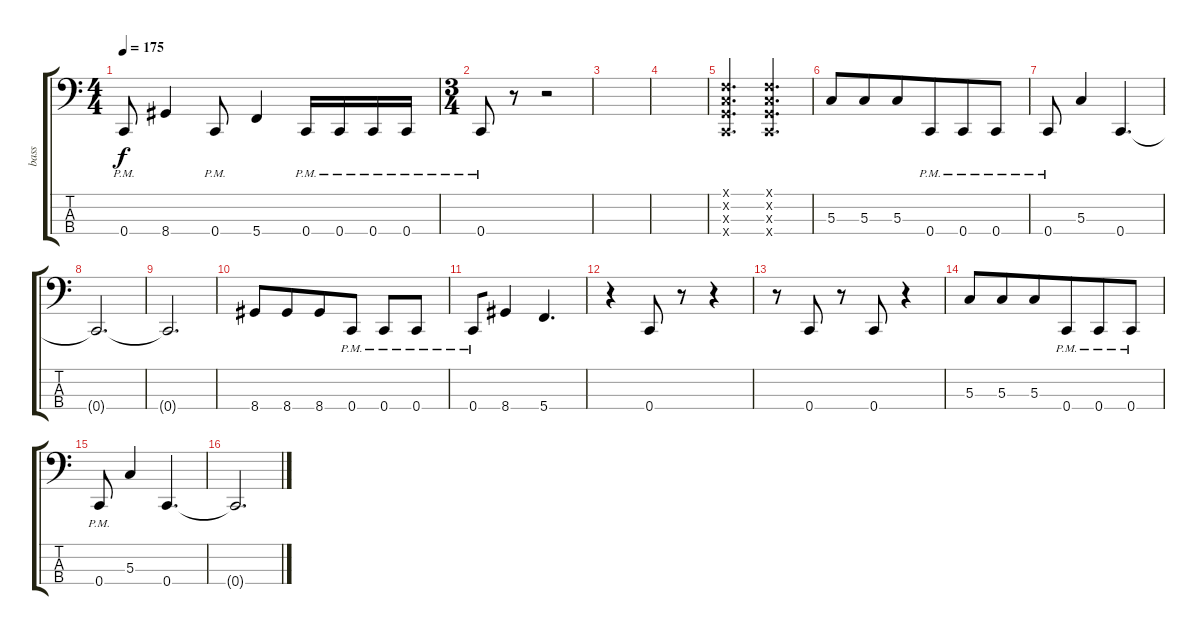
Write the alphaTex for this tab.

\track ("bass" "bass") {instrument electricbassfinger}
\staff {score tabs}
\tuning (F2 C2 G1 C1) {hide}
\ts (4 4)
\tempo 175
\clef f4
\ks c
0.4{pm}.8{dy f} 8.4.4 0.4{pm}.8 5.4.4 0.4{pm}.16 0.4{pm}.16 0.4{pm}.16 0.4{pm}.16 |
\ts (3 4)
0.4{pm}.8 r.8 r.2 |
|
|
(0.1{x} 0.2{x} 0.3{x} 0.4{x}).4{d beam merge} (0.1{x} 0.2{x} 0.3{x} 0.4{x}).4{d} |
5.3.8 5.3.8{beam merge} 5.3.8 0.4{pm}.8{beam merge} 0.4{pm}.8{beam merge} 0.4{pm}.8 |
0.4{pm}.8 5.3.4{beam merge} 0.4.4{d} |
0.4{t}.2{d} |
0.4{t}.2{d} |
8.4.8{beam merge} 8.4.8{beam merge} 8.4.8 0.4{pm}.8 0.4{pm}.8{beam merge} 0.4{pm}.8 |
0.4{pm}.8{beam merge} 8.4.4 5.4.4{d} |
r.4{beam merge} 0.4.8{beam merge} r.8 r.4 |
r.8 0.4.8 r.8{beam merge} 0.4.8{beam merge} r.4 |
5.3.8 5.3.8{beam merge} 5.3.8 0.4{pm}.8{beam merge} 0.4{pm}.8{beam merge} 0.4{pm}.8 |
0.4{pm}.8 5.3.4{beam merge} 0.4.4{d} |
0.4{t}.2{d}
